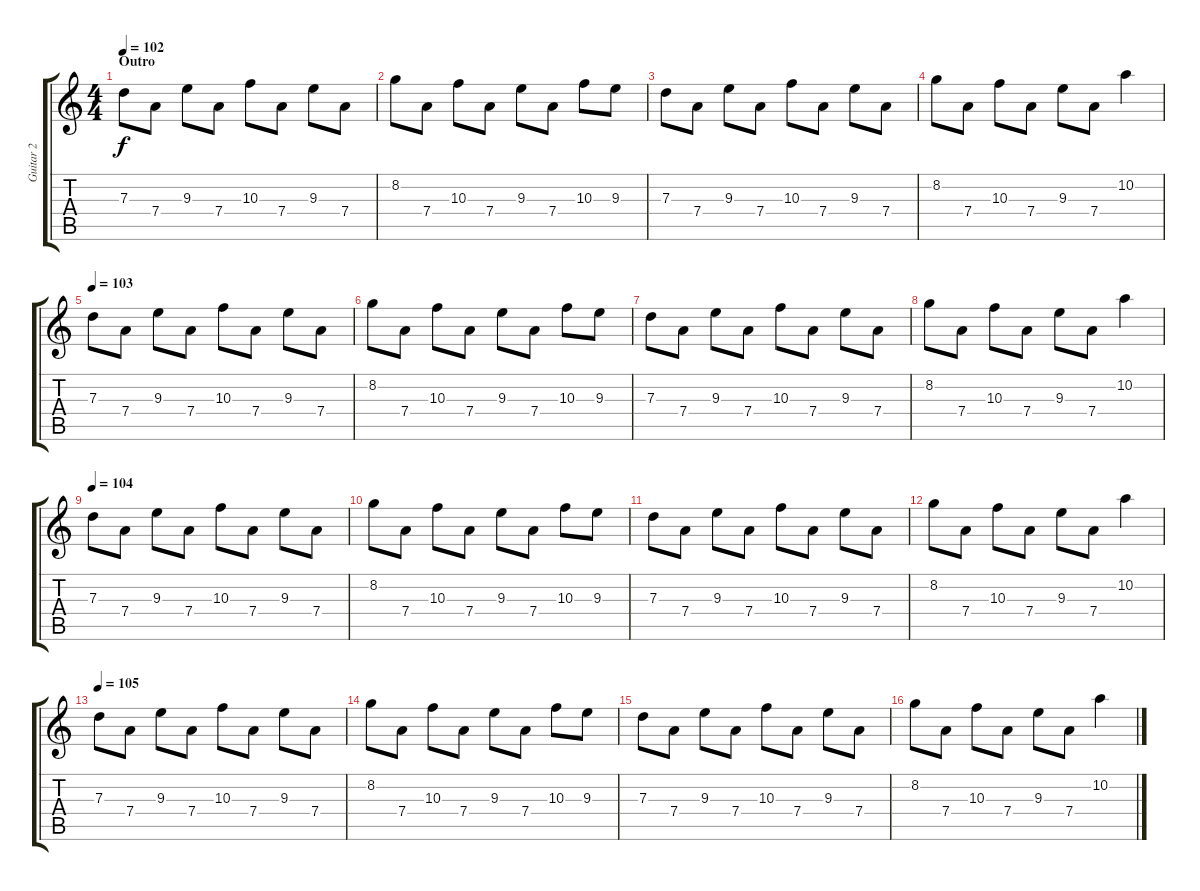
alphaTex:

\track ("Guitar 2" "Guitar 2") {instrument overdrivenguitar}
\staff {score tabs}
\tuning (E4 B3 G3 D3 A2 E2) {hide}
\ts (4 4)
\section ("" "Outro")
\tempo 102
\clef g2
\ks c
7.3.8{dy f} 7.4.8 9.3.8 7.4.8 10.3.8 7.4.8 9.3.8 7.4.8 |
8.2.8 7.4.8 10.3.8 7.4.8 9.3.8 7.4.8 10.3.8 9.3.8 |
7.3.8 7.4.8 9.3.8 7.4.8 10.3.8 7.4.8 9.3.8 7.4.8 |
8.2.8 7.4.8 10.3.8 7.4.8 9.3.8 7.4.8 10.2.4 |
\tempo 103
7.3.8 7.4.8 9.3.8 7.4.8 10.3.8 7.4.8 9.3.8 7.4.8 |
8.2.8 7.4.8 10.3.8 7.4.8 9.3.8 7.4.8 10.3.8 9.3.8 |
7.3.8 7.4.8 9.3.8 7.4.8 10.3.8 7.4.8 9.3.8 7.4.8 |
8.2.8 7.4.8 10.3.8 7.4.8 9.3.8 7.4.8 10.2.4 |
\tempo 104
7.3.8 7.4.8 9.3.8 7.4.8 10.3.8 7.4.8 9.3.8 7.4.8 |
8.2.8 7.4.8 10.3.8 7.4.8 9.3.8 7.4.8 10.3.8 9.3.8 |
7.3.8 7.4.8 9.3.8 7.4.8 10.3.8 7.4.8 9.3.8 7.4.8 |
8.2.8 7.4.8 10.3.8 7.4.8 9.3.8 7.4.8 10.2.4 |
\tempo 105
7.3.8 7.4.8 9.3.8 7.4.8 10.3.8 7.4.8 9.3.8 7.4.8 |
8.2.8 7.4.8 10.3.8 7.4.8 9.3.8 7.4.8 10.3.8 9.3.8 |
7.3.8 7.4.8 9.3.8 7.4.8 10.3.8 7.4.8 9.3.8 7.4.8 |
8.2.8 7.4.8 10.3.8 7.4.8 9.3.8 7.4.8 10.2.4
